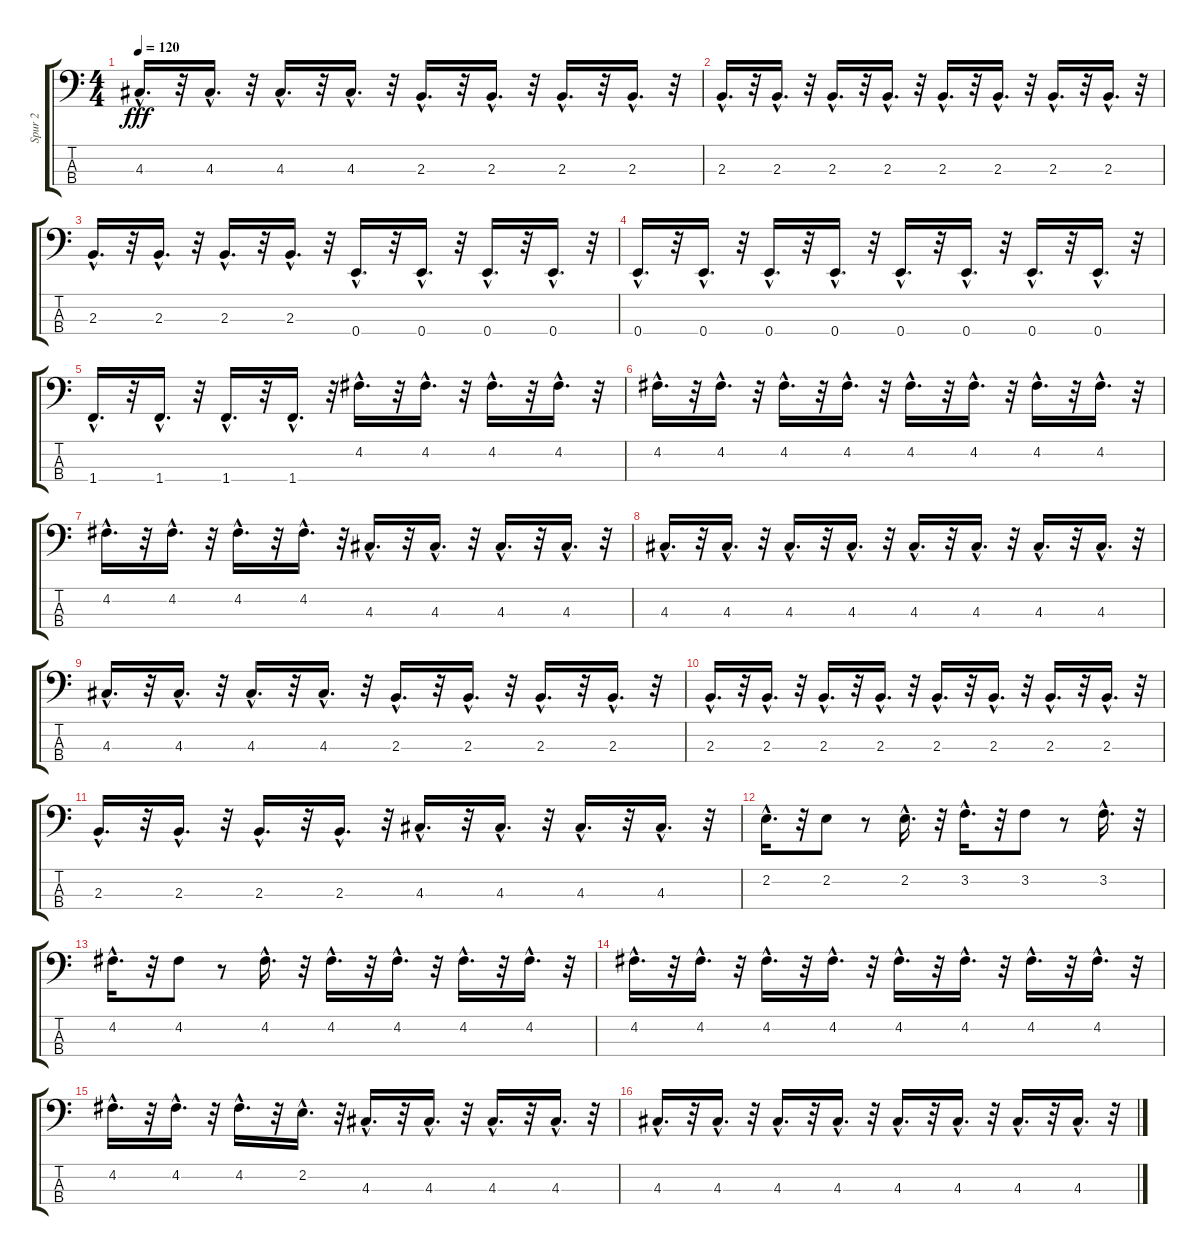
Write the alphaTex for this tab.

\track ("Spur 2" "Spur 2") {instrument electricguitarjazz}
\staff {score tabs}
\tuning (G2 D2 A1 E1) {hide}
\ts (4 4)
\tempo 120
\clef f4
\ks c
4.3{hac}.16{d dy fff} r.32 4.3{hac}.16{d} r.32 4.3{hac}.16{d} r.32 4.3{hac}.16{d} r.32 2.3{hac}.16{d} r.32 2.3{hac}.16{d} r.32 2.3{hac}.16{d} r.32 2.3{hac}.16{d} r.32 |
2.3{hac}.16{d} r.32 2.3{hac}.16{d} r.32 2.3{hac}.16{d} r.32 2.3{hac}.16{d} r.32 2.3{hac}.16{d} r.32 2.3{hac}.16{d} r.32 2.3{hac}.16{d} r.32 2.3{hac}.16{d} r.32 |
2.3{hac}.16{d} r.32 2.3{hac}.16{d} r.32 2.3{hac}.16{d} r.32 2.3{hac}.16{d} r.32 0.4{hac}.16{d} r.32 0.4{hac}.16{d} r.32 0.4{hac}.16{d} r.32 0.4{hac}.16{d} r.32 |
0.4{hac}.16{d} r.32 0.4{hac}.16{d} r.32 0.4{hac}.16{d} r.32 0.4{hac}.16{d} r.32 0.4{hac}.16{d} r.32 0.4{hac}.16{d} r.32 0.4{hac}.16{d} r.32 0.4{hac}.16{d} r.32 |
1.4{hac}.16{d} r.32 1.4{hac}.16{d} r.32 1.4{hac}.16{d} r.32 1.4{hac}.16{d} r.32 4.2{hac}.16{d} r.32 4.2{hac}.16{d} r.32 4.2{hac}.16{d} r.32 4.2{hac}.16{d} r.32 |
4.2{hac}.16{d} r.32 4.2{hac}.16{d} r.32 4.2{hac}.16{d} r.32 4.2{hac}.16{d} r.32 4.2{hac}.16{d} r.32 4.2{hac}.16{d} r.32 4.2{hac}.16{d} r.32 4.2{hac}.16{d} r.32 |
4.2{hac}.16{d} r.32 4.2{hac}.16{d} r.32 4.2{hac}.16{d} r.32 4.2{hac}.16{d} r.32 4.3{hac}.16{d} r.32 4.3{hac}.16{d} r.32 4.3{hac}.16{d} r.32 4.3{hac}.16{d} r.32 |
4.3{hac}.16{d} r.32 4.3{hac}.16{d} r.32 4.3{hac}.16{d} r.32 4.3{hac}.16{d} r.32 4.3{hac}.16{d} r.32 4.3{hac}.16{d} r.32 4.3{hac}.16{d} r.32 4.3{hac}.16{d} r.32 |
4.3{hac}.16{d} r.32 4.3{hac}.16{d} r.32 4.3{hac}.16{d} r.32 4.3{hac}.16{d} r.32 2.3{hac}.16{d} r.32 2.3{hac}.16{d} r.32 2.3{hac}.16{d} r.32 2.3{hac}.16{d} r.32 |
2.3{hac}.16{d} r.32 2.3{hac}.16{d} r.32 2.3{hac}.16{d} r.32 2.3{hac}.16{d} r.32 2.3{hac}.16{d} r.32 2.3{hac}.16{d} r.32 2.3{hac}.16{d} r.32 2.3{hac}.16{d} r.32 |
2.3{hac}.16{d} r.32 2.3{hac}.16{d} r.32 2.3{hac}.16{d} r.32 2.3{hac}.16{d} r.32 4.3{hac}.16{d} r.32 4.3{hac}.16{d} r.32 4.3{hac}.16{d} r.32 4.3{hac}.16{d} r.32 |
2.2{hac}.16{d} r.32 2.2.8 r.8 2.2{hac}.16{d} r.32 3.2{hac}.16{d} r.32 3.2.8 r.8 3.2{hac}.16{d} r.32 |
4.2{hac}.16{d} r.32 4.2.8 r.8 4.2{hac}.16{d} r.32 4.2{hac}.16{d} r.32 4.2{hac}.16{d} r.32 4.2{hac}.16{d} r.32 4.2{hac}.16{d} r.32 |
4.2{hac}.16{d} r.32 4.2{hac}.16{d} r.32 4.2{hac}.16{d} r.32 4.2{hac}.16{d} r.32 4.2{hac}.16{d} r.32 4.2{hac}.16{d} r.32 4.2{hac}.16{d} r.32 4.2{hac}.16{d} r.32 |
4.2{hac}.16{d} r.32 4.2{hac}.16{d} r.32 4.2{hac}.16{d} r.32 2.2{hac}.16{d} r.32 4.3{hac}.16{d} r.32 4.3{hac}.16{d} r.32 4.3{hac}.16{d} r.32 4.3{hac}.16{d} r.32 |
4.3{hac}.16{d} r.32 4.3{hac}.16{d} r.32 4.3{hac}.16{d} r.32 4.3{hac}.16{d} r.32 4.3{hac}.16{d} r.32 4.3{hac}.16{d} r.32 4.3{hac}.16{d} r.32 4.3{hac}.16{d} r.32
